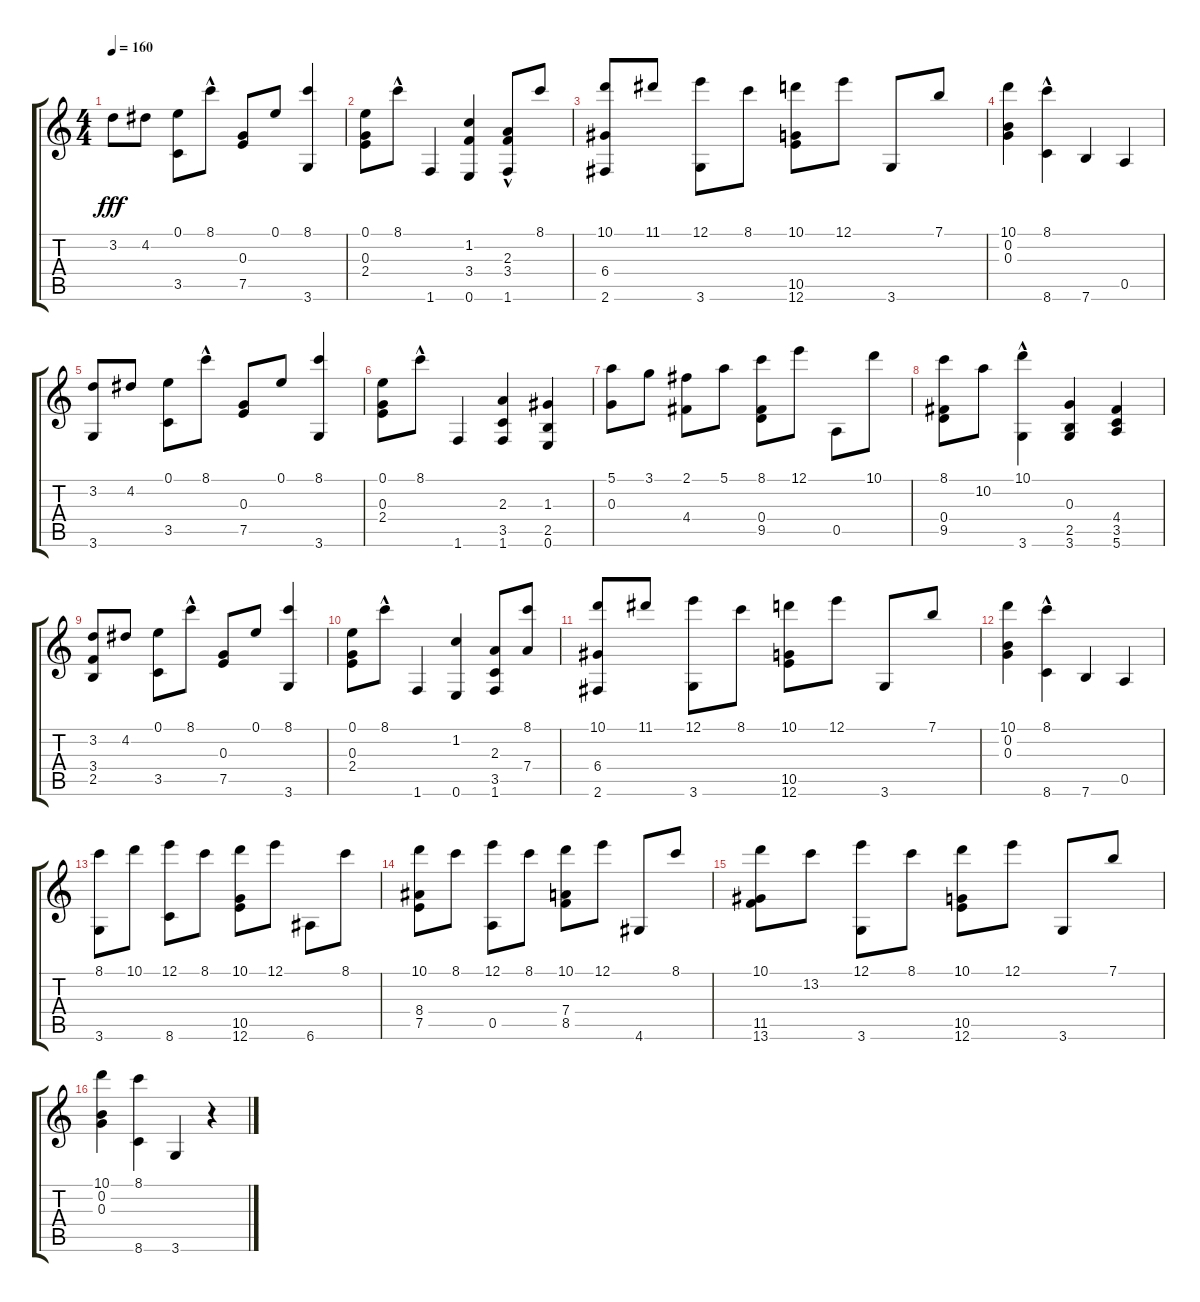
\track "" {instrument acousticguitarsteel}
\staff {score tabs}
\tuning (E4 B3 G3 D3 A2 E2) {hide}
\ts (4 4)
\tempo 160
\clef g2
\ks c
3.2.8{dy fff} 4.2.8 (0.1 3.5).8 8.1{hac}.8 (0.3 7.5).8 0.1.8 (8.1 3.6).4 |
(0.1 0.3 2.4).8 8.1{hac}.8 1.6.4 (1.2 3.4 0.6).4 (2.3{hac} 3.4{hac} 1.6).8 8.1.8 |
(10.1 6.4 2.6).8 11.1.8 (12.1 3.6).8 8.1.8 (10.1 10.5 12.6).8 12.1.8 3.6.8 7.1.8 |
(10.1 0.2 0.3).4 (8.1{hac} 8.6).4 7.6.4 0.5.4 |
(3.2 3.6).8 4.2.8 (0.1 3.5).8 8.1{hac}.8 (0.3 7.5).8 0.1.8 (8.1 3.6).4 |
(0.1 0.3 2.4).8 8.1{hac}.8 1.6.4 (2.3 3.5 1.6).4 (1.3 2.5 0.6).4 |
(5.1 0.3).8 3.1.8 (2.1 4.4).8 5.1.8 (8.1 0.4 9.5).8 12.1.8 0.5.8 10.1.8 |
(8.1 0.4 9.5).8 10.2.8 (10.1{hac} 3.6).4 (0.3 2.5 3.6).4 (4.4 3.5 5.6).4 |
(3.2 3.4 2.5).8 4.2.8 (0.1 3.5).8 8.1{hac}.8 (0.3 7.5).8 0.1.8 (8.1 3.6).4 |
(0.1 0.3 2.4).8 8.1{hac}.8 1.6.4 (1.2 0.6).4 (2.3 3.5 1.6).8 (8.1 7.4).8 |
(10.1 6.4 2.6).8 11.1.8 (12.1 3.6).8 8.1.8 (10.1 10.5 12.6).8 12.1.8 3.6.8 7.1.8 |
(10.1 0.2 0.3).4 (8.1{hac} 8.6).4 7.6.4 0.5.4 |
(8.1 3.6).8 10.1.8 (12.1 8.6).8 8.1.8 (10.1 10.5 12.6).8 12.1.8 6.6.8 8.1.8 |
(10.1 8.4 7.5).8 8.1.8 (12.1 0.5).8 8.1.8 (10.1 7.4 8.5).8 12.1.8 4.6.8 8.1.8 |
(10.1 11.5 13.6).8 13.2.8 (12.1 3.6).8 8.1.8 (10.1 10.5 12.6).8 12.1.8 3.6.8 7.1.8 |
(10.1 0.2 0.3).4 (8.1 8.6).4 3.6.4 r.4
